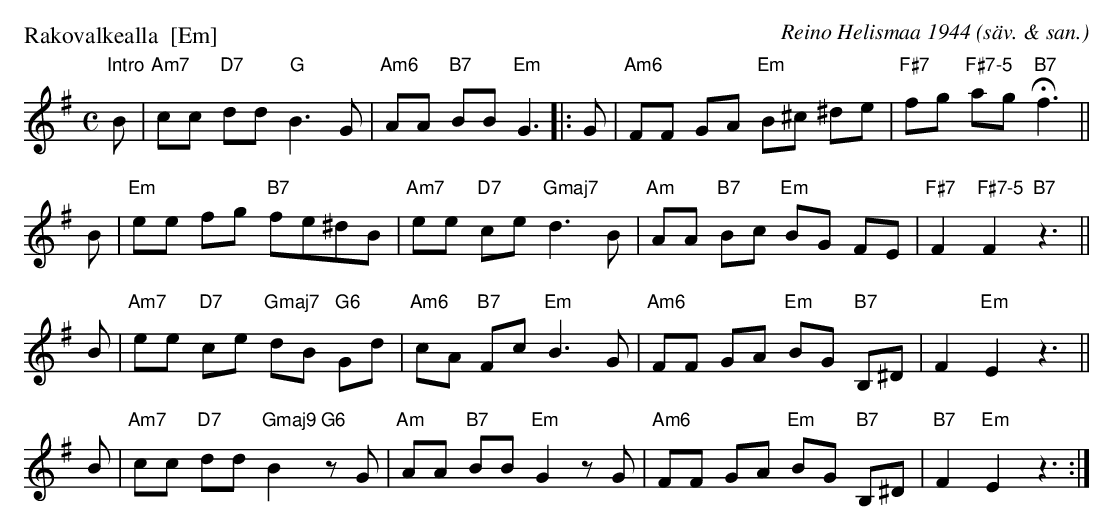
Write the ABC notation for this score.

X:1
P: Rakovalkealla  [Em]
C: Reino Helismaa 1944 (s\"av. & san.)
M: C
L: 1/8
K: Em
"Intro"B \
| "Am7"cc "D7"dd "G"B3 G | "Am6"AA "B7"BB "Em"G3 \
|: G \
| "Am6"FF GA "Em"B^c ^de | "F#7"fg "F#7-5"ag  "B7"Hf3 ||
B \
| "Em"ee fg "B7"fe^dB | "Am7"ee "D7"ce "Gmaj7"d3 B \
| "Am"AA "B7"Bc "Em"BG FE | "F#7"F2 "F#7-5"F2 "B7"z3 ||
B \
| "Am7"ee "D7"ce "Gmaj7"dB "G6"Gd | "Am6"cA "B7"Fc "Em"B3 G \
| "Am6"FF GA "Em"BG "B7"B,^D | F2 "Em"E2 z3 ||
B \
| "Am7"cc "D7"dd "Gmaj9"B2 "G6"zG | "Am"AA "B7"BB "Em"G2 zG \
| "Am6"FF GA "Em"BG "B7"B,^D | "B7"F2 "Em"E2 z3 :|
